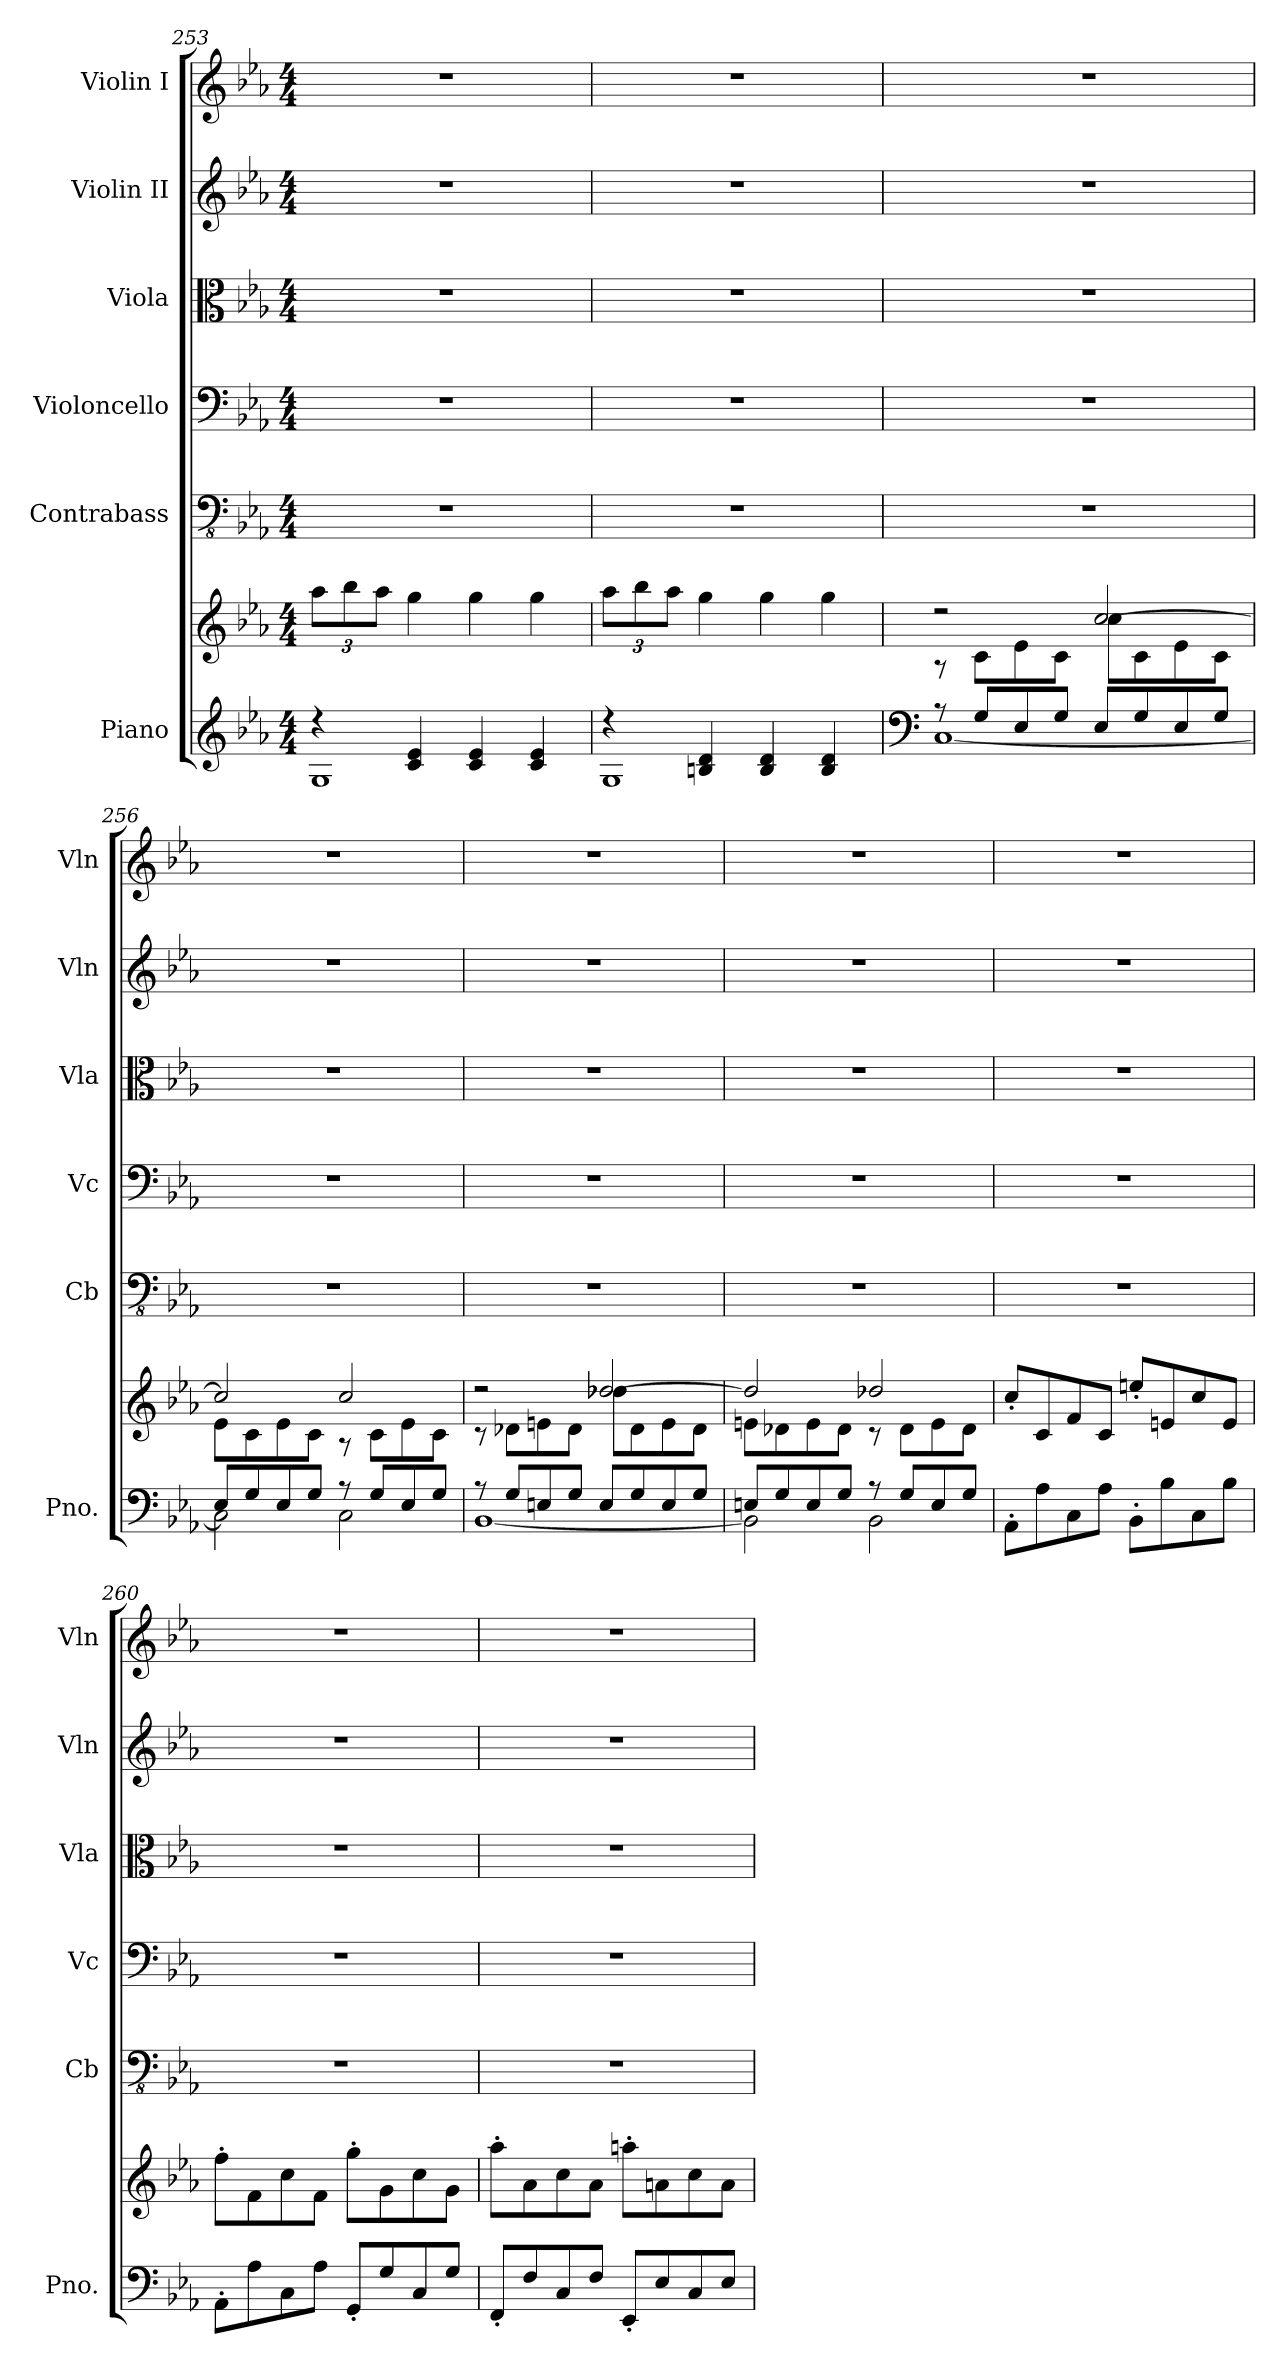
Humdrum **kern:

**kern	**kern	**kern	**kern	**kern	**kern	**kern
*part6	*part6	*part5	*part4	*part3	*part2	*part1
*staff7	*staff6	*staff5	*staff4	*staff3	*staff2	*staff1
*I"Piano	*	*I"Contrabass	*I"Violoncello	*I"Viola	*I"Violin II	*I"Violin I
*I'Pno.	*	*I'Cb	*I'Vc	*I'Vla	*I'Vln	*I'Vln
*clefG2	*clefG2	*clefFv4	*clefF4	*clefC3	*clefG2	*clefG2
*	*	*ITrd7c12	*	*	*	*
*k[b-e-a-]	*k[b-e-a-]	*k[b-e-a-]	*k[b-e-a-]	*k[b-e-a-]	*k[b-e-a-]	*k[b-e-a-]
*M4/4	*M4/4	*M4/4	*M4/4	*M4/4	*M4/4	*M4/4
=253	=253	=253	=253	=253	=253	=253
*^	*	*	*	*	*	*
*	*	*Xbrackettup	*	*	*	*	*
4r	1G	12aa-\L	1r	1r	1r	1r	1r
.	.	12bb-\	.	.	.	.	.
.	.	12aa-\J	.	.	.	.	.
4c/ 4e-/	.	4gg\	.	.	.	.	.
4c/ 4e-/	.	4gg\	.	.	.	.	.
4c/ 4e-/	.	4gg\	.	.	.	.	.
!!LO:PB:g=z
=254	=254	=254	=254	=254	=254	=254	=254
4r	1G	12aa-\L	1r	1r	1r	1r	1r
.	.	12bb-\	.	.	.	.	.
.	.	12aa-\J	.	.	.	.	.
4Bn/ 4d/	.	4gg\	.	.	.	.	.
4B/ 4d/	.	4gg\	.	.	.	.	.
4B/ 4d/	.	4gg\	.	.	.	.	.
=255	=255	=255	=255	=255	=255	=255	=255
*clefF4	*	*	*	*	*	*	*
*	*	*^	*	*	*	*	*
8r	[1C	2r	8r	1r	1r	1r	1r	1r
8G/L	.	.	8c\L	.	.	.	.	.
8E-/	.	.	8e-\	.	.	.	.	.
8G/J	.	.	8c\J	.	.	.	.	.
8E-/L	.	[2cc/	8cc\L	.	.	.	.	.
8G/	.	.	8c\	.	.	.	.	.
8E-/	.	.	8e-\	.	.	.	.	.
8G/J	.	.	8c\J	.	.	.	.	.
=256	=256	=256	=256	=256	=256	=256	=256	=256
8E-/L	2C\]	2cc/]	8e-\L	1r	1r	1r	1r	1r
8G/	.	.	8c\	.	.	.	.	.
8E-/	.	.	8e-\	.	.	.	.	.
8G/J	.	.	8c\J	.	.	.	.	.
8r	2C\	2cc/	8r	.	.	.	.	.
8G/L	.	.	8c\L	.	.	.	.	.
8E-/	.	.	8e-\	.	.	.	.	.
8G/J	.	.	8c\J	.	.	.	.	.
=257	=257	=257	=257	=257	=257	=257	=257	=257
8r	[1BB-	2r	8r	1r	1r	1r	1r	1r
8G/L	.	.	8d-X\L	.	.	.	.	.
8En/	.	.	8en\	.	.	.	.	.
8G/J	.	.	8d-\J	.	.	.	.	.
8E/L	.	[2dd-X/	8dd-\L	.	.	.	.	.
8G/	.	.	8d-\	.	.	.	.	.
8E/	.	.	8e\	.	.	.	.	.
8G/J	.	.	8d-\J	.	.	.	.	.
!!LO:PB:g=z
=258	=258	=258	=258	=258	=258	=258	=258	=258
8En/L	2BB-\]	2dd-/]	8en\L	1r	1r	1r	1r	1r
8G/	.	.	8d-X\	.	.	.	.	.
8E/	.	.	8e\	.	.	.	.	.
8G/J	.	.	8d-\J	.	.	.	.	.
8r	2BB-\	2dd-X/	8r	.	.	.	.	.
8G/L	.	.	8d-\L	.	.	.	.	.
8E/	.	.	8e\	.	.	.	.	.
8G/J	.	.	8d-\J	.	.	.	.	.
*v	*v	*	*	*	*	*	*	*
*	*v	*v	*	*	*	*	*
=259	=259	=259	=259	=259	=259	=259
8AA-'\L	8cc'/L	1r	1r	1r	1r	1r
8A-\	8c/	.	.	.	.	.
8C\	8f/	.	.	.	.	.
8A-\J	8c/J	.	.	.	.	.
8BB-'\L	8een'/L	.	.	.	.	.
8B-\	8en/	.	.	.	.	.
8C\	8cc/	.	.	.	.	.
8B-\J	8e/J	.	.	.	.	.
=260	=260	=260	=260	=260	=260	=260
8AA-'\L	8ff'\L	1r	1r	1r	1r	1r
8A-\	8f\	.	.	.	.	.
8C\	8cc\	.	.	.	.	.
8A-\J	8f\J	.	.	.	.	.
8GG'/L	8gg'\L	.	.	.	.	.
8G/	8g\	.	.	.	.	.
8C/	8cc\	.	.	.	.	.
8G/J	8g\J	.	.	.	.	.
=261	=261	=261	=261	=261	=261	=261
8FF'/L	8aa-'\L	1r	1r	1r	1r	1r
8F/	8a-\	.	.	.	.	.
8C/	8cc\	.	.	.	.	.
8F/J	8a-\J	.	.	.	.	.
8EE-'/L	8aan'\L	.	.	.	.	.
8E-/	8an\	.	.	.	.	.
8C/	8cc\	.	.	.	.	.
8E-/J	8a\J	.	.	.	.	.
=	=	=	=	=	=	=
*-	*-	*-	*-	*-	*-	*-
